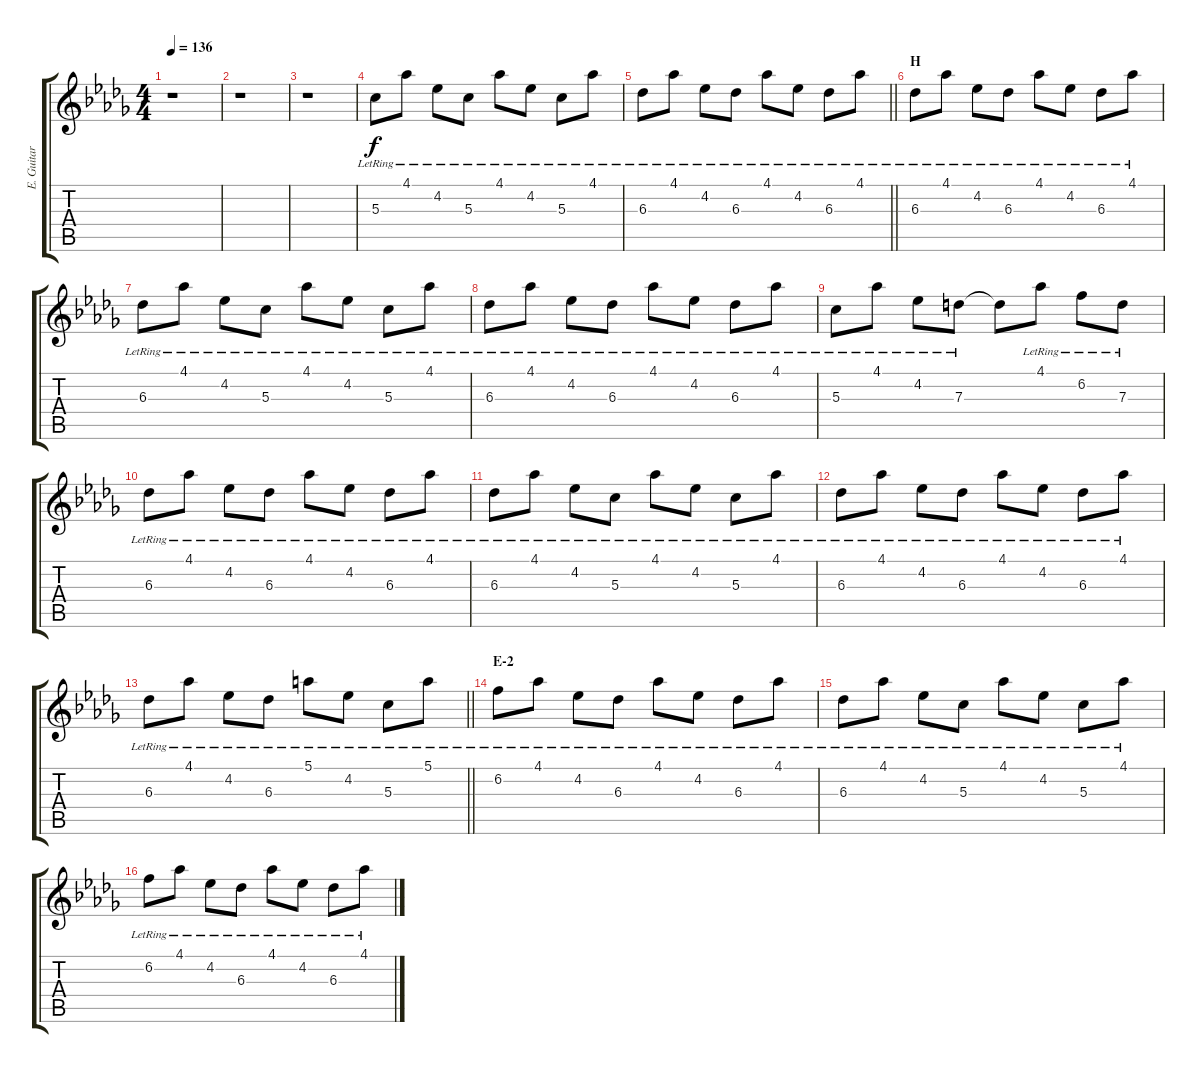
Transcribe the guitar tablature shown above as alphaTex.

\track ("E. Guitar II" "E. Guitar ") {instrument electricguitarclean}
\staff {score tabs}
\tuning (E4 B3 G3 D3 A2 E2) {hide}
\ts (4 4)
\tempo 136
\clef g2
\ks db
r.1{dy f} |
r.1 |
r.1 |
5.3{lr}.8 4.1{lr}.8 4.2{lr}.8 5.3{lr}.8 4.1{lr}.8 4.2{lr}.8 5.3{lr}.8 4.1{lr}.8 |
\barLineRight lightlight
6.3{lr}.8 4.1{lr}.8 4.2{lr}.8 6.3{lr}.8 4.1{lr}.8 4.2{lr}.8 6.3{lr}.8 4.1{lr}.8 |
\section ("" "H")
6.3{lr}.8 4.1{lr}.8 4.2{lr}.8 6.3{lr}.8 4.1{lr}.8 4.2{lr}.8 6.3{lr}.8 4.1{lr}.8 |
6.3{lr}.8 4.1{lr}.8 4.2{lr}.8 5.3{lr}.8 4.1{lr}.8 4.2{lr}.8 5.3{lr}.8 4.1{lr}.8 |
6.3{lr}.8 4.1{lr}.8 4.2{lr}.8 6.3{lr}.8 4.1{lr}.8 4.2{lr}.8 6.3{lr}.8 4.1{lr}.8 |
5.3{lr}.8 4.1{lr}.8 4.2{lr}.8 7.3{lr}.8 7.3{t}.8 4.1{lr}.8 6.2{lr}.8 7.3{lr}.8 |
6.3{lr}.8 4.1{lr}.8 4.2{lr}.8 6.3{lr}.8 4.1{lr}.8 4.2{lr}.8 6.3{lr}.8 4.1{lr}.8 |
6.3{lr}.8 4.1{lr}.8 4.2{lr}.8 5.3{lr}.8 4.1{lr}.8 4.2{lr}.8 5.3{lr}.8 4.1{lr}.8 |
6.3{lr}.8 4.1{lr}.8 4.2{lr}.8 6.3{lr}.8 4.1{lr}.8 4.2{lr}.8 6.3{lr}.8 4.1{lr}.8 |
\barLineRight lightlight
6.3{lr}.8 4.1{lr}.8 4.2{lr}.8 6.3{lr}.8 5.1{lr}.8 4.2{lr}.8 5.3{lr}.8 5.1{lr}.8 |
\section ("" "E-2")
6.2{lr}.8 4.1{lr}.8 4.2{lr}.8 6.3{lr}.8 4.1{lr}.8 4.2{lr}.8 6.3{lr}.8 4.1{lr}.8 |
6.3{lr}.8 4.1{lr}.8 4.2{lr}.8 5.3{lr}.8 4.1{lr}.8 4.2{lr}.8 5.3{lr}.8 4.1{lr}.8 |
6.2{lr}.8 4.1{lr}.8 4.2{lr}.8 6.3{lr}.8 4.1{lr}.8 4.2{lr}.8 6.3{lr}.8 4.1{lr}.8
